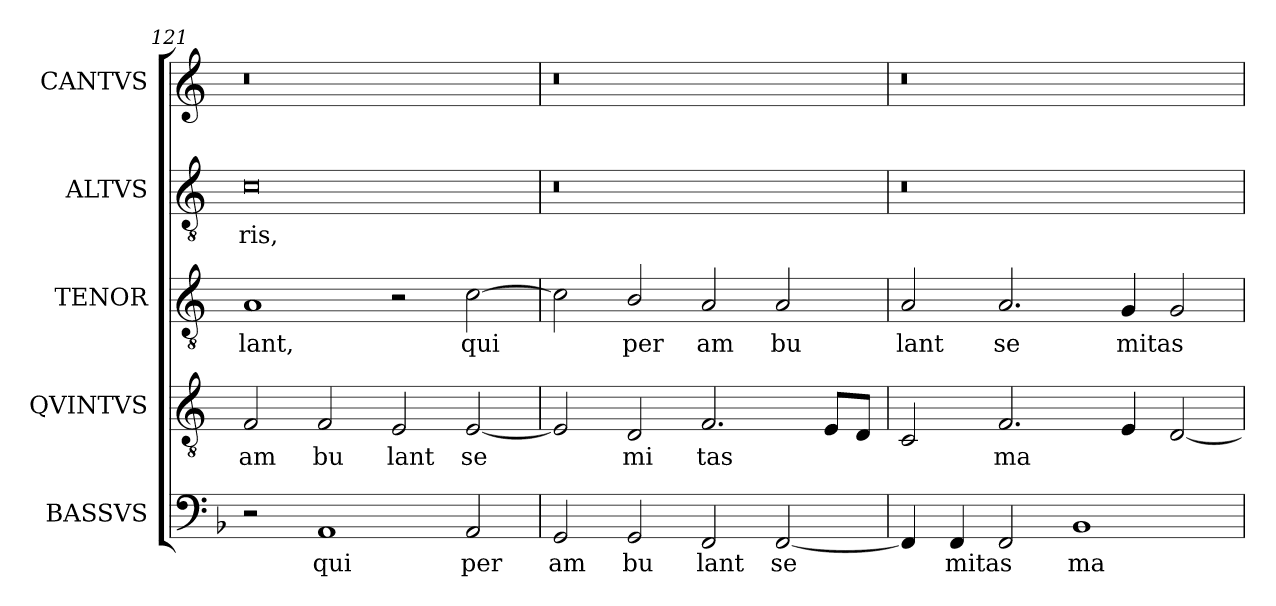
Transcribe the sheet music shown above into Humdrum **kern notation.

**kern	**text	**kern	**text	**kern	**text	**kern	**text	**kern
*part5	*part5	*part4	*part4	*part3	*part3	*part2	*part2	*part1
*staff5	*staff5	*staff4	*staff4	*staff3	*staff3	*staff2	*staff2	*staff1
*I"BASSVS	*	*I"QVINTVS	*	*I"TENOR	*	*I"ALTVS	*	*I"CANTVS
*clefF4	*	*clefGv2	*	*clefGv2	*	*clefGv2	*	*clefG2
*	*	*ITrd-3c-5	*	*ITrd-3c-5	*	*ITrd-3c-5	*	*ITrd-3c-5
*k[b-]	*	*k[b-]	*	*k[b-]	*	*k[b-]	*	*k[b-]
*F:	*	*F:	*	*F:	*	*F:	*	*F:
=121	=121	=121	=121	=121	=121	=121	=121	=121
!	!	!	!LO:LY:b:cj	!	!LO:LY:b:cj	!	!LO:LY:b:cj	!
2r	.	2B-/	am	1d	lant,	0f	ris,	0r
!	!LO:LY:b:cj	!	!LO:LY:b:cj	!	!	!	!	!
1AA	qui	2B-/	bu	.	.	.	.	.
!	!	!	!LO:LY:b:cj	!	!	!	!	!
.	.	2A/	lant	2r	.	.	.	.
!	!LO:LY:b:cj	!	!LO:LY:b:cj	!	!LO:LY:b:cj	!	!	!
2AA/	per	[<2A/	se	[>2f\	qui	.	.	.
=122	=122	=122	=122	=122	=122	=122	=122	=122
!	!LO:LY:b:cj	!	!LO:LY:b:cj	!	!LO:LY:b:cj	!	!	!
2GG/	am	2A/]	.	2f\]	.	0r	.	0r
!	!LO:LY:b:cj	!	!LO:LY:b:cj	!	!LO:LY:b:cj	!	!	!
2GG/	bu	2G/	mi	2e/	per	.	.	.
!	!LO:LY:b:cj	!	!LO:LY:b:cj	!	!LO:LY:b:cj	!	!	!
2FF/	lant	2.B-/	tas	2d/	am	.	.	.
!	!LO:LY:b:cj	!	!	!	!LO:LY:b:cj	!	!	!
[<2FF/	se	.	.	2d/	bu	.	.	.
!	!	!	!LO:LY:b:cj	!	!	!	!	!
.	.	8A/L	.	.	.	.	.	.
!	!	!	!LO:LY:b:cj	!	!	!	!	!
.	.	8G/J	.	.	.	.	.	.
=123	=123	=123	=123	=123	=123	=123	=123	=123
!	!LO:LY:b:cj	!	!LO:LY:b:cj	!	!LO:LY:b:cj	!	!	!
4FF/]	.	2F/	.	2d/	lant	0r	.	0r
!	!LO:LY:b:cj	!	!	!	!	!	!	!
4FF/	mitas	.	.	.	.	.	.	.
!	!LO:LY:b:cj	!	!LO:LY:b:cj	!	!LO:LY:b:cj	!	!	!
2FF/	.	2.B-/	ma	2.d/	se	.	.	.
!	!LO:LY:b:cj	!	!	!	!	!	!	!
1BB-	ma	.	.	.	.	.	.	.
!	!	!	!LO:LY:b:cj	!	!LO:LY:b:cj	!	!	!
.	.	4A/	.	4c/	mitas	.	.	.
!	!	!	!LO:LY:b:cj	!	!LO:LY:b:cj	!	!	!
.	.	[<2G/	.	2c/	.	.	.	.
=	=	=	=	=	=	=	=	=
*-	*-	*-	*-	*-	*-	*-	*-	*-
